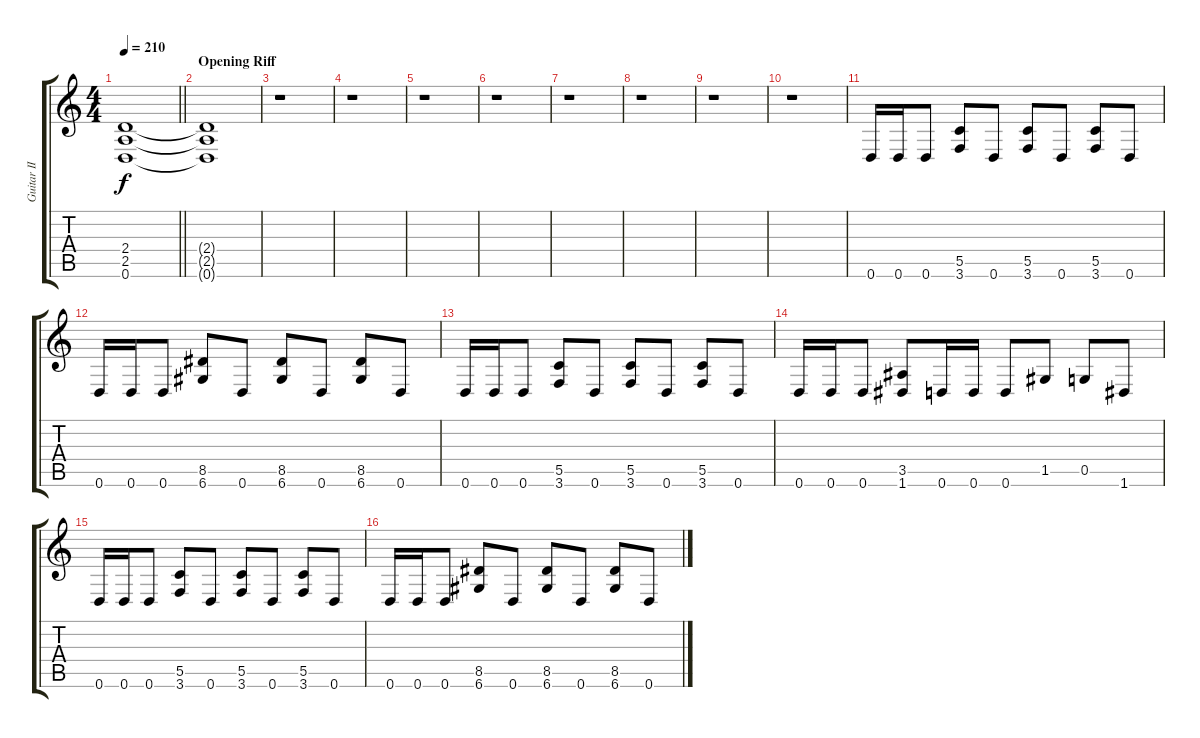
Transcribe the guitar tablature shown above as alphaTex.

\track ("Guitar II" "Guitar II") {instrument distortionguitar}
\staff {score tabs}
\tuning (D4 A3 F3 C3 G2 D2) {hide}
\ts (4 4)
\tempo 210
\clef g2
\barLineRight lightlight
\ks c
(2.4{t} 2.5{t} 0.6{t}).1{dy f} |
\section ("" "Opening Riff")
(2.4{t} 2.5{t} 0.6{t}).1 |
r.1 |
r.1 |
r.1 |
r.1 |
r.1 |
r.1 |
r.1 |
r.1 |
0.6.16 0.6.16 0.6.8 (5.5 3.6).8 0.6.8 (5.5 3.6).8 0.6.8 (5.5 3.6).8 0.6.8 |
0.6.16 0.6.16 0.6.8 (8.5 6.6).8 0.6.8 (8.5 6.6).8 0.6.8 (8.5 6.6).8 0.6.8 |
0.6.16 0.6.16 0.6.8 (5.5 3.6).8 0.6.8 (5.5 3.6).8 0.6.8 (5.5 3.6).8 0.6.8 |
0.6.16 0.6.16 0.6.8 (3.5 1.6).8 0.6.16 0.6.16 0.6.8 1.5.8 0.5.8 1.6.8 |
0.6.16 0.6.16 0.6.8 (5.5 3.6).8 0.6.8 (5.5 3.6).8 0.6.8 (5.5 3.6).8 0.6.8 |
0.6.16 0.6.16 0.6.8 (8.5 6.6).8 0.6.8 (8.5 6.6).8 0.6.8 (8.5 6.6).8 0.6.8
